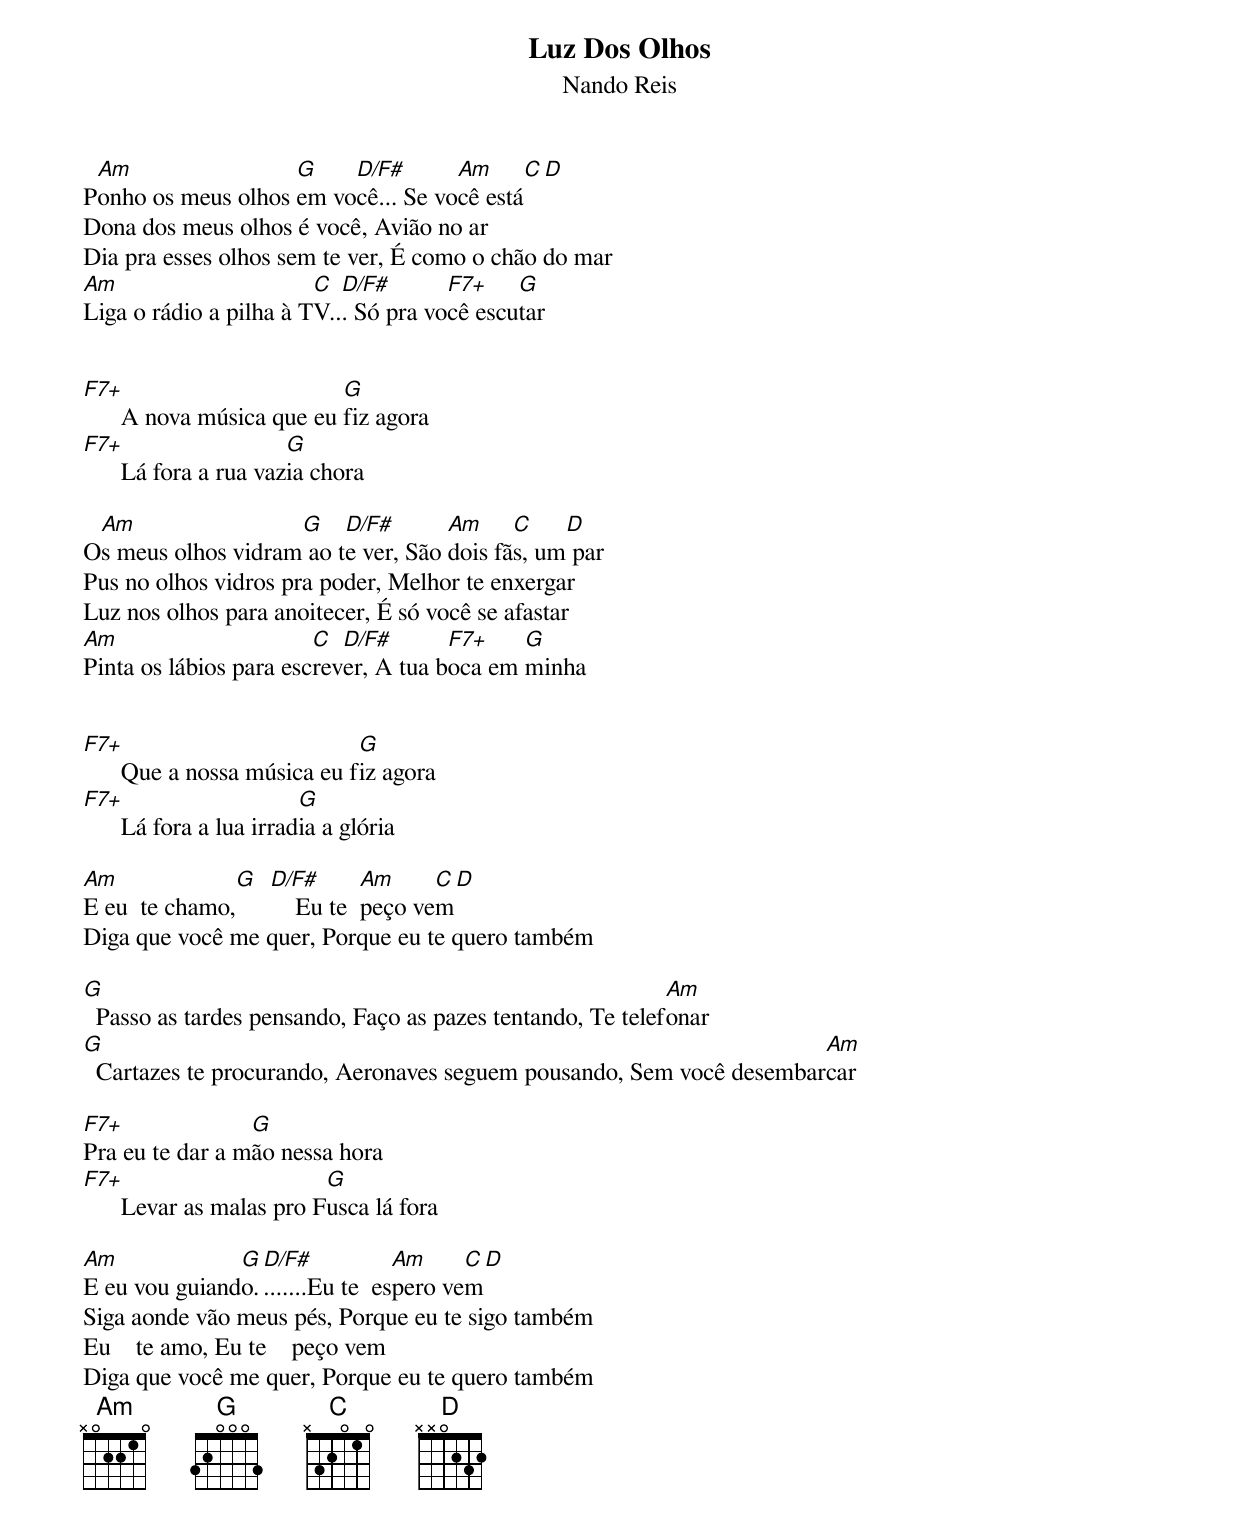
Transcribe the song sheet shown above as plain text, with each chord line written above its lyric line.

Luz Dos Olhos
Nando Reis

 Am                 G    D/F#       Am     C    D
Ponho os meus olhos em você... Se você está
Dona dos meus olhos é você, Avião no ar
Dia pra esses olhos sem te ver, É como o chão do mar
Am                      C  D/F#       F7+    G
Liga o rádio a pilha à TV... Só pra você escutar


F7+                        G
      A nova música que eu fiz agora
F7+                    G
      Lá fora a rua vazia chora

 Am                 G    D/F#       Am     C    D
Os meus olhos vidram ao te ver, São dois fãs, um par
Pus no olhos vidros pra poder, Melhor te enxergar
Luz nos olhos para anoitecer, É só você se afastar
Am                      C  D/F#       F7+    G
Pinta os lábios para escrever, A tua boca em minha


F7+                          G
      Que a nossa música eu fiz agora
F7+                      G
      Lá fora a lua irradia a glória

Am             G D/F#       Am     C    D
E eu  te chamo,      Eu te  peço vem
Diga que você me quer, Porque eu te quero também

G                                                           Am
  Passo as tardes pensando, Faço as pazes tentando, Te telefonar
G                                                                     Am
  Cartazes te procurando, Aeronaves seguem pousando, Sem você desembarcar

F7+              G
Pra eu te dar a mão nessa hora
F7+                       G
      Levar as malas pro Fusca lá fora

Am             G D/F#            Am     C    D
E eu vou guiando........Eu te  espero vem
Siga aonde vão meus pés, Porque eu te sigo também
Eu    te amo, Eu te    peço vem
Diga que você me quer, Porque eu te quero também
